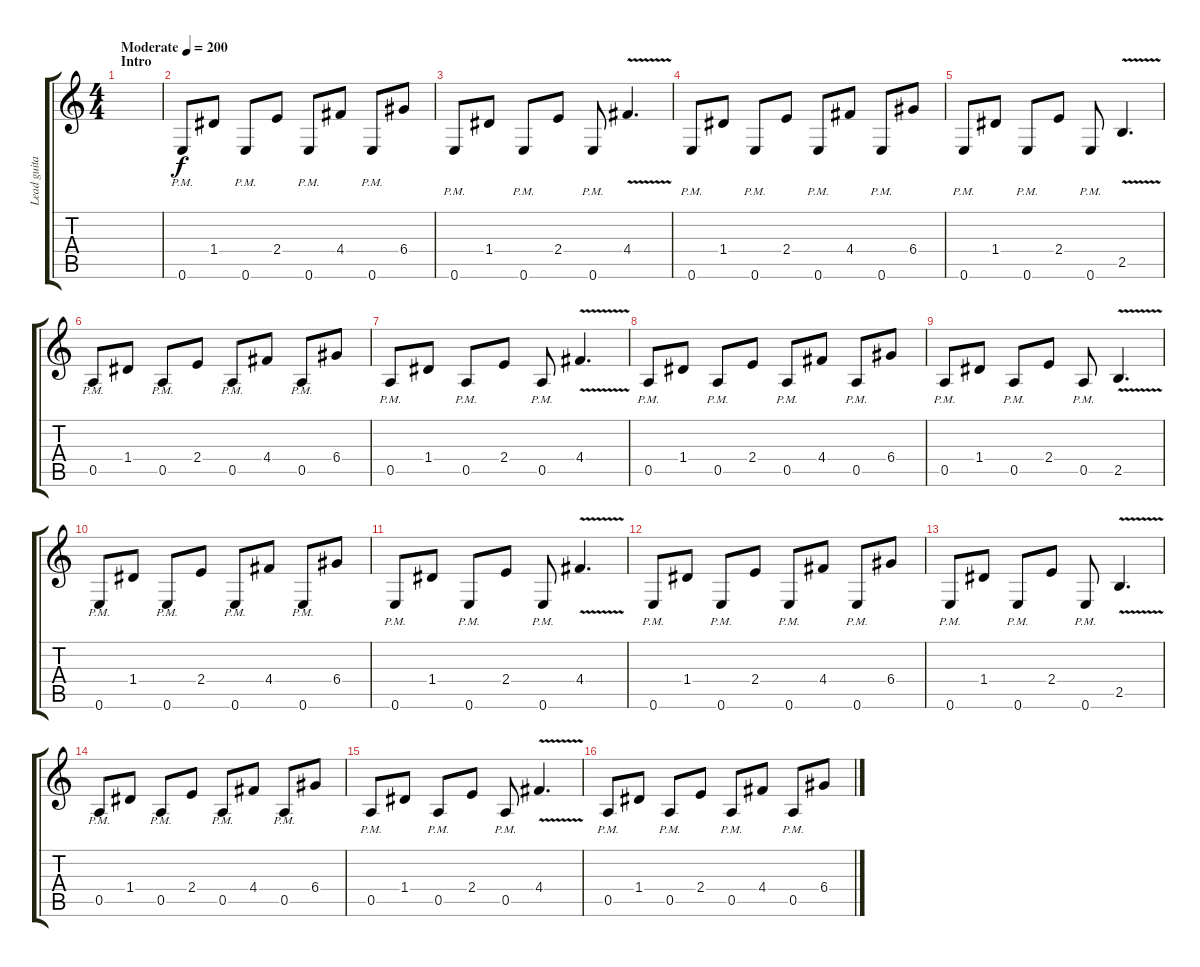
\track ("Lead guitar" "Lead guita") {instrument distortionguitar}
\staff {score tabs}
\tuning (E4 B3 G3 D3 A2 E2) {hide}
\ts (4 4)
\section ("" "Intro")
\tempo (200 "Moderate")
\clef g2
\ks c
|
0.6{pm}.8 1.4.8 0.6{pm}.8 2.4.8 0.6{pm}.8 4.4.8 0.6{pm}.8 6.4.8 |
0.6{pm}.8 1.4.8 0.6{pm}.8 2.4.8 0.6{pm}.8 4.4{v}.4{d} |
0.6{pm}.8 1.4.8 0.6{pm}.8 2.4.8 0.6{pm}.8 4.4.8 0.6{pm}.8 6.4.8 |
0.6{pm}.8 1.4.8 0.6{pm}.8 2.4.8 0.6{pm}.8 2.5{v}.4{d} |
0.5{pm}.8 1.4.8 0.5{pm}.8 2.4.8 0.5{pm}.8 4.4.8 0.5{pm}.8 6.4.8 |
0.5{pm}.8 1.4.8 0.5{pm}.8 2.4.8 0.5{pm}.8 4.4{v}.4{d} |
0.5{pm}.8 1.4.8 0.5{pm}.8 2.4.8 0.5{pm}.8 4.4.8 0.5{pm}.8 6.4.8 |
0.5{pm}.8 1.4.8 0.5{pm}.8 2.4.8 0.5{pm}.8 2.5{v}.4{d} |
0.6{pm}.8 1.4.8 0.6{pm}.8 2.4.8 0.6{pm}.8 4.4.8 0.6{pm}.8 6.4.8 |
0.6{pm}.8 1.4.8 0.6{pm}.8 2.4.8 0.6{pm}.8 4.4{v}.4{d} |
0.6{pm}.8 1.4.8 0.6{pm}.8 2.4.8 0.6{pm}.8 4.4.8 0.6{pm}.8 6.4.8 |
0.6{pm}.8 1.4.8 0.6{pm}.8 2.4.8 0.6{pm}.8 2.5{v}.4{d} |
0.5{pm}.8 1.4.8 0.5{pm}.8 2.4.8 0.5{pm}.8 4.4.8 0.5{pm}.8 6.4.8 |
0.5{pm}.8 1.4.8 0.5{pm}.8 2.4.8 0.5{pm}.8 4.4{v}.4{d} |
0.5{pm}.8 1.4.8 0.5{pm}.8 2.4.8 0.5{pm}.8 4.4.8 0.5{pm}.8 6.4.8
